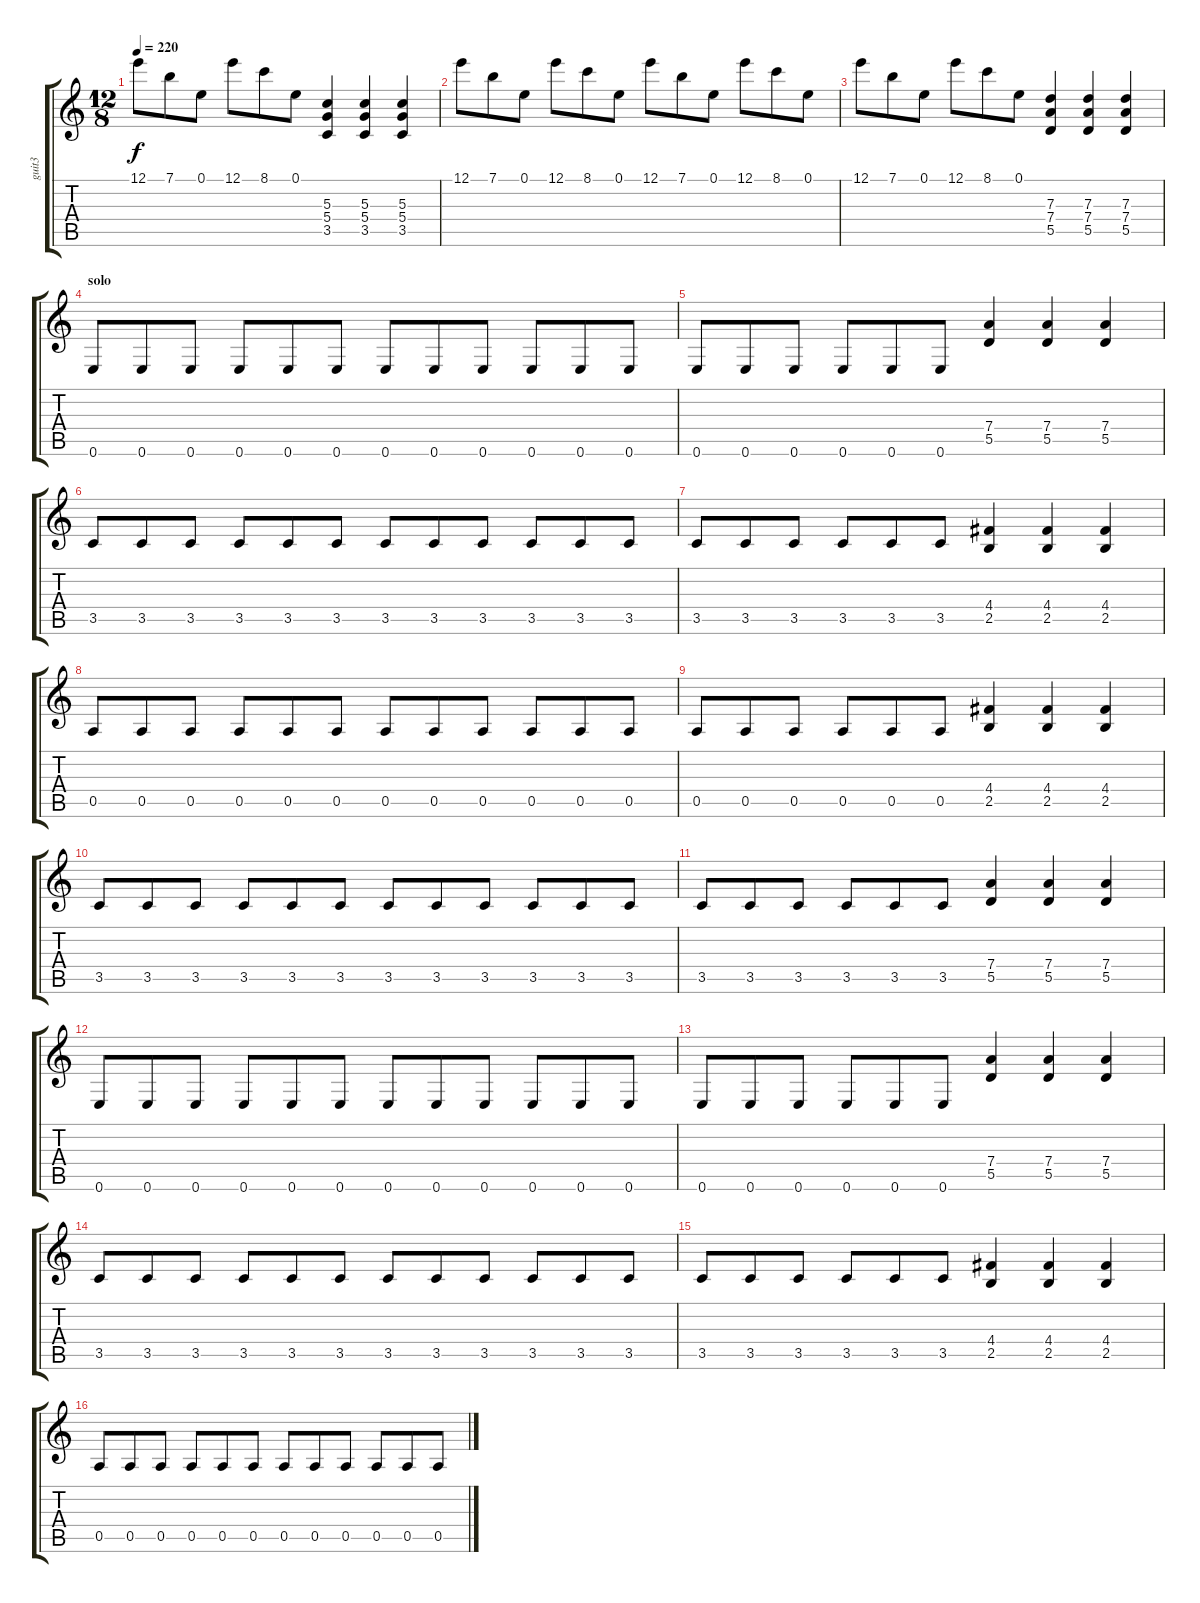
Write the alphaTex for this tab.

\track ("guit3" "guit3") {instrument distortionguitar}
\staff {score tabs}
\tuning (E4 B3 G3 D3 A2 E2) {hide}
\ts (12 8)
\tempo 220
\clef g2
\ks c
12.1.8{dy f} 7.1.8 0.1.8 12.1.8 8.1.8 0.1.8 (5.3 5.4 3.5).4 (5.3 5.4 3.5).4 (5.3 5.4 3.5).4 |
12.1.8 7.1.8 0.1.8 12.1.8 8.1.8 0.1.8 12.1.8 7.1.8 0.1.8 12.1.8 8.1.8 0.1.8 |
12.1.8 7.1.8 0.1.8 12.1.8 8.1.8 0.1.8 (7.3 7.4 5.5).4 (7.3 7.4 5.5).4 (7.3 7.4 5.5).4 |
\section ("" "solo")
0.6.8 0.6.8 0.6.8 0.6.8 0.6.8 0.6.8 0.6.8 0.6.8 0.6.8 0.6.8 0.6.8 0.6.8 |
0.6.8 0.6.8 0.6.8 0.6.8 0.6.8 0.6.8 (7.4 5.5).4 (7.4 5.5).4 (7.4 5.5).4 |
3.5.8 3.5.8 3.5.8 3.5.8 3.5.8 3.5.8 3.5.8 3.5.8 3.5.8 3.5.8 3.5.8 3.5.8 |
3.5.8 3.5.8 3.5.8 3.5.8 3.5.8 3.5.8 (4.4 2.5).4 (4.4 2.5).4 (4.4 2.5).4 |
0.5.8 0.5.8 0.5.8 0.5.8 0.5.8 0.5.8 0.5.8 0.5.8 0.5.8 0.5.8 0.5.8 0.5.8 |
0.5.8 0.5.8 0.5.8 0.5.8 0.5.8 0.5.8 (4.4 2.5).4 (4.4 2.5).4 (4.4 2.5).4 |
3.5.8 3.5.8 3.5.8 3.5.8 3.5.8 3.5.8 3.5.8 3.5.8 3.5.8 3.5.8 3.5.8 3.5.8 |
3.5.8 3.5.8 3.5.8 3.5.8 3.5.8 3.5.8 (7.4 5.5).4 (7.4 5.5).4 (7.4 5.5).4 |
0.6.8 0.6.8 0.6.8 0.6.8 0.6.8 0.6.8 0.6.8 0.6.8 0.6.8 0.6.8 0.6.8 0.6.8 |
0.6.8 0.6.8 0.6.8 0.6.8 0.6.8 0.6.8 (7.4 5.5).4 (7.4 5.5).4 (7.4 5.5).4 |
3.5.8 3.5.8 3.5.8 3.5.8 3.5.8 3.5.8 3.5.8 3.5.8 3.5.8 3.5.8 3.5.8 3.5.8 |
3.5.8 3.5.8 3.5.8 3.5.8 3.5.8 3.5.8 (4.4 2.5).4 (4.4 2.5).4 (4.4 2.5).4 |
0.5.8 0.5.8 0.5.8 0.5.8 0.5.8 0.5.8 0.5.8 0.5.8 0.5.8 0.5.8 0.5.8 0.5.8
